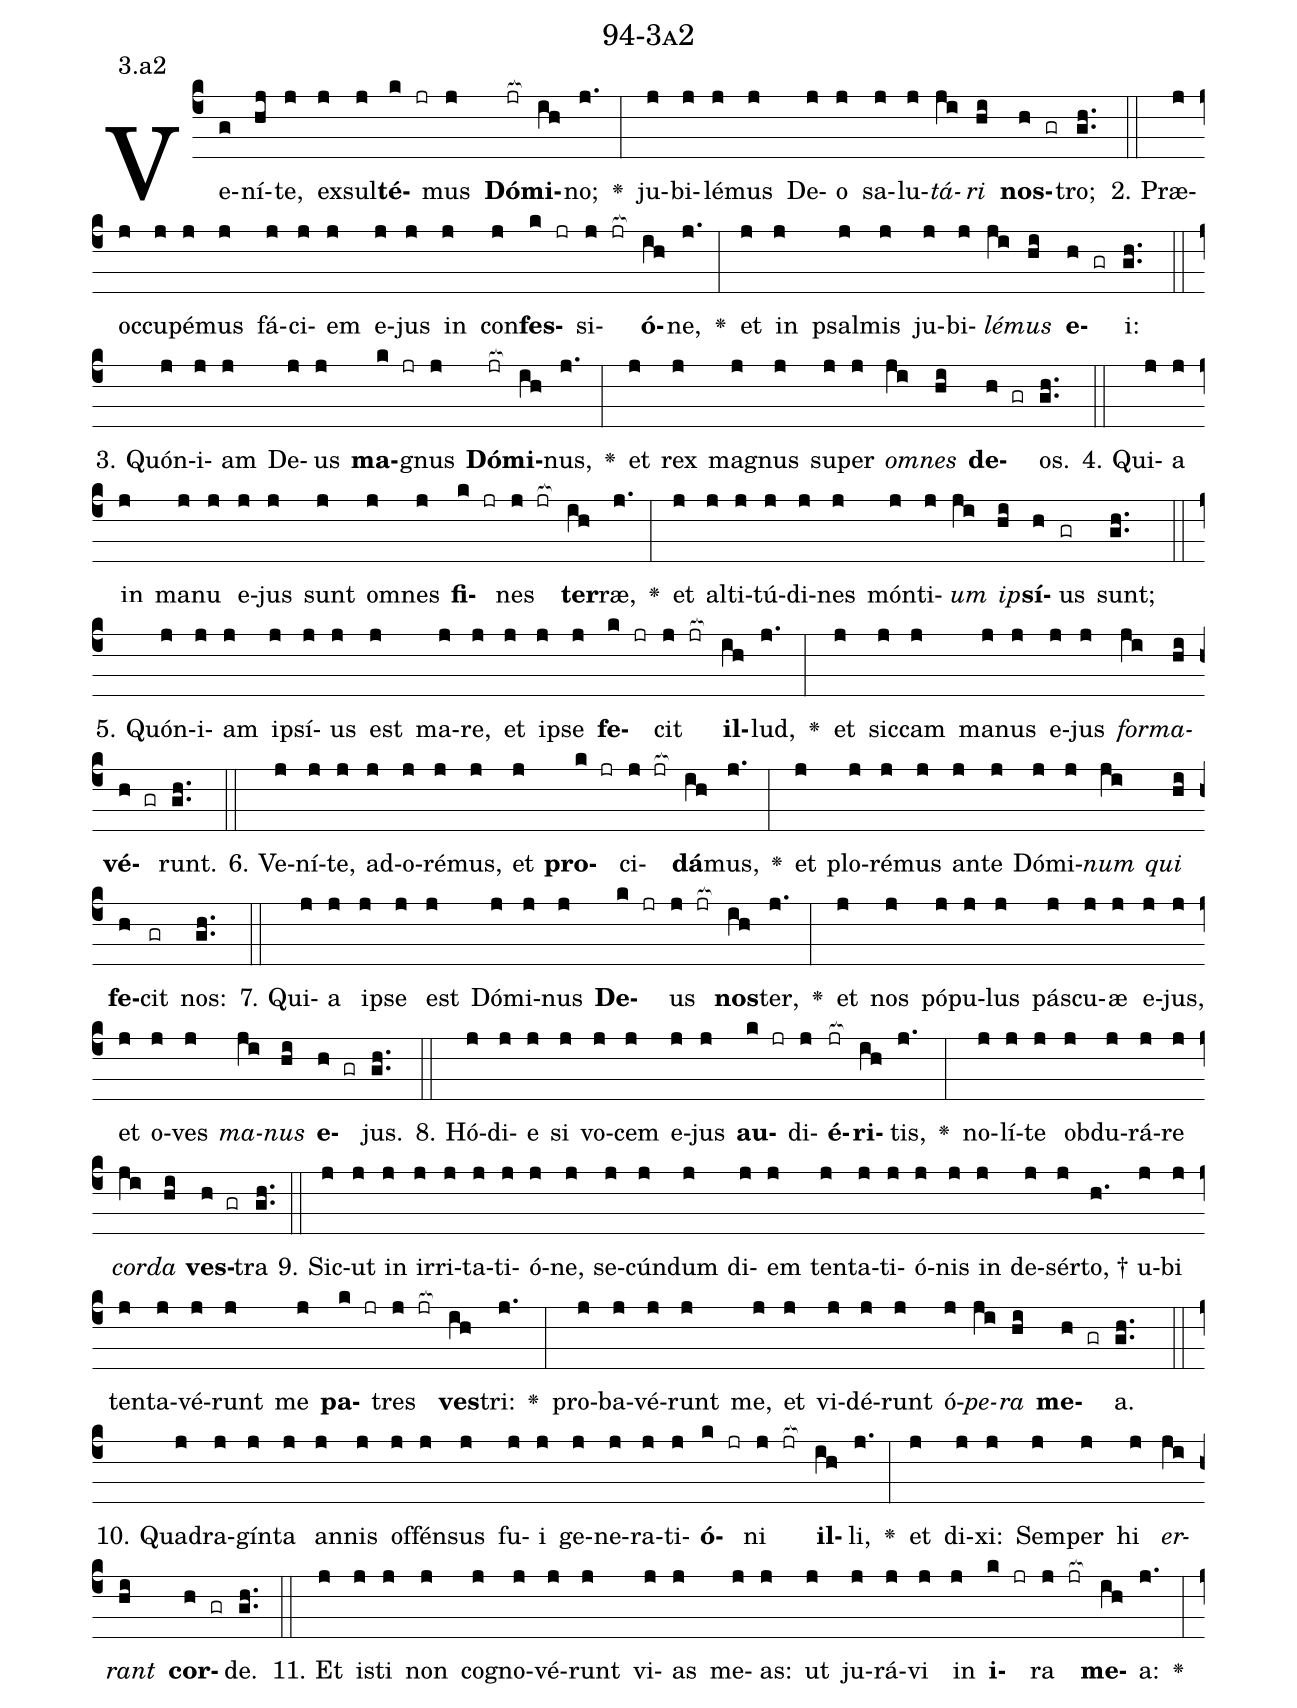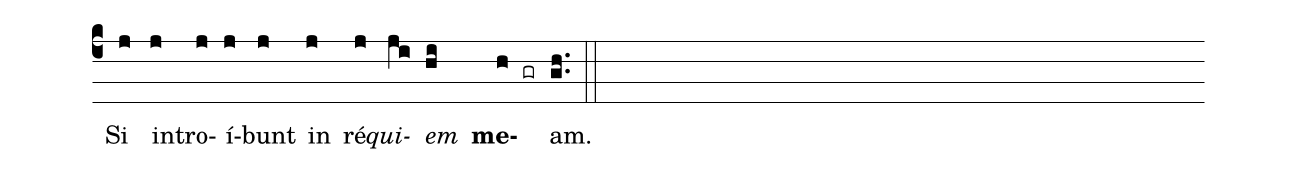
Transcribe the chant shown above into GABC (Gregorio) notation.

name: 94-3a2;
annotation: 3.a2;
%%
(c4)Ve(g)ní(hj)te,(j) ex(j)sul(j)<b>té</b>(k jr)mus(j) <b>Dó</b>(jr[ocb:1{])<b>mi</b>(ih[ocb:0}])no;(j.) <v>\greheightstar</v>(:) ju(j)bi(j)lé(j)mus(j) De(j)o(j) sa(j)lu(j)<i>tá</i>(ji)<i>ri</i>(hi) <b>nos</b>(h gr)tro;(gh..) (::)
2. Præ(j)oc(j)cu(j)pé(j)mus(j) fá(j)ci(j)em(j) e(j)jus(j) in(j) con(j)<b>fes</b>(k jr)si(j jr[ocb:1{])<b>ó</b>(ih[ocb:0}])ne,(j.) <v>\greheightstar</v>(:) et(j) in(j) psal(j)mis(j) ju(j)bi(j)<i>lé</i>(ji)<i>mus</i>(hi) <b>e</b>(h gr)i:(gh..) (::)
3. Quón(j)i(j)am(j) De(j)us(j) <b>ma</b>(k jr)gnus(j) <b>Dó</b>(jr[ocb:1{])<b>mi</b>(ih[ocb:0}])nus,(j.) <v>\greheightstar</v>(:) et(j) rex(j) ma(j)gnus(j) su(j)per(j) <i>om</i>(ji)<i>nes</i>(hi) <b>de</b>(h gr)os.(gh..) (::)
4. Qui(j)a(j) in(j) ma(j)nu(j) e(j)jus(j) sunt(j) om(j)nes(j) <b>fi</b>(k jr)nes(j jr[ocb:1{]) <b>ter</b>(ih[ocb:0}])ræ,(j.) <v>\greheightstar</v>(:) et(j) al(j)ti(j)tú(j)di(j)nes(j) món(j)ti(j)<i>um</i>(ji) <i>ip</i>(hi)<b>sí</b>(h)us(gr) sunt;(gh..) (::)
5. Quón(j)i(j)am(j) ip(j)sí(j)us(j) est(j) ma(j)re,(j) et(j) ip(j)se(j) <b>fe</b>(k jr)cit(j jr[ocb:1{]) <b>il</b>(ih[ocb:0}])lud,(j.) <v>\greheightstar</v>(:) et(j) sic(j)cam(j) ma(j)nus(j) e(j)jus(j) <i>for</i>(ji)<i>ma</i>(hi)<b>vé</b>(h gr)runt.(gh..) (::)
6. Ve(j)ní(j)te,(j) ad(j)o(j)ré(j)mus,(j) et(j) <b>pro</b>(k jr)ci(j jr[ocb:1{])<b>dá</b>(ih[ocb:0}])mus,(j.) <v>\greheightstar</v>(:) et(j) plo(j)ré(j)mus(j) an(j)te(j) Dó(j)mi(j)<i>num</i>(ji) <i>qui</i>(hi) <b>fe</b>(h)cit(gr) nos:(gh..) (::)
7. Qui(j)a(j) ip(j)se(j) est(j) Dó(j)mi(j)nus(j) <b>De</b>(k jr)us(j jr[ocb:1{]) <b>nos</b>(ih[ocb:0}])ter,(j.) <v>\greheightstar</v>(:) et(j) nos(j) pó(j)pu(j)lus(j) pás(j)cu(j)æ(j) e(j)jus,(j) et(j) o(j)ves(j) <i>ma</i>(ji)<i>nus</i>(hi) <b>e</b>(h gr)jus.(gh..) (::)
8. Hó(j)di(j)e(j) si(j) vo(j)cem(j) e(j)jus(j) <b>au</b>(k jr)di(j)<b>é</b>(jr[ocb:1{])<b>ri</b>(ih[ocb:0}])tis,(j.) <v>\greheightstar</v>(:) no(j)lí(j)te(j) ob(j)du(j)rá(j)re(j) <i>cor</i>(ji)<i>da</i>(hi) <b>ves</b>(h gr)tra(gh..) (::)
9. Sic(j)ut(j) in(j) ir(j)ri(j)ta(j)ti(j)ó(j)ne,(j) se(j)cún(j)dum(j) di(j)em(j) ten(j)ta(j)ti(j)ó(j)nis(j) in(j) de(j)sér(j)to, †(h.) u(j)bi(j) ten(j)ta(j)vé(j)runt(j) me(j) <b>pa</b>(k jr)tres(j jr[ocb:1{]) <b>ves</b>(ih[ocb:0}])tri:(j.) <v>\greheightstar</v>(:) pro(j)ba(j)vé(j)runt(j) me,(j) et(j) vi(j)dé(j)runt(j) ó(j)<i>pe</i>(ji)<i>ra</i>(hi) <b>me</b>(h gr)a.(gh..) (::)
10. Qua(j)dra(j)gín(j)ta(j) an(j)nis(j) of(j)fén(j)sus(j) fu(j)i(j) ge(j)ne(j)ra(j)ti(j)<b>ó</b>(k jr)ni(j jr[ocb:1{]) <b>il</b>(ih[ocb:0}])li,(j.) <v>\greheightstar</v>(:) et(j) di(j)xi:(j) Sem(j)per(j) hi(j) <i>er</i>(ji)<i>rant</i>(hi) <b>cor</b>(h gr)de.(gh..) (::)
11. Et(j) is(j)ti(j) non(j) co(j)gno(j)vé(j)runt(j) vi(j)as(j) me(j)as:(j) ut(j) ju(j)rá(j)vi(j) in(j) <b>i</b>(k jr)ra(j jr[ocb:1{]) <b>me</b>(ih[ocb:0}])a:(j.) <v>\greheightstar</v>(:) Si(j) in(j)tro(j)í(j)bunt(j) in(j) ré(j)<i>qui</i>(ji)<i>em</i>(hi) <b>me</b>(h gr)am.(gh..) (::)
